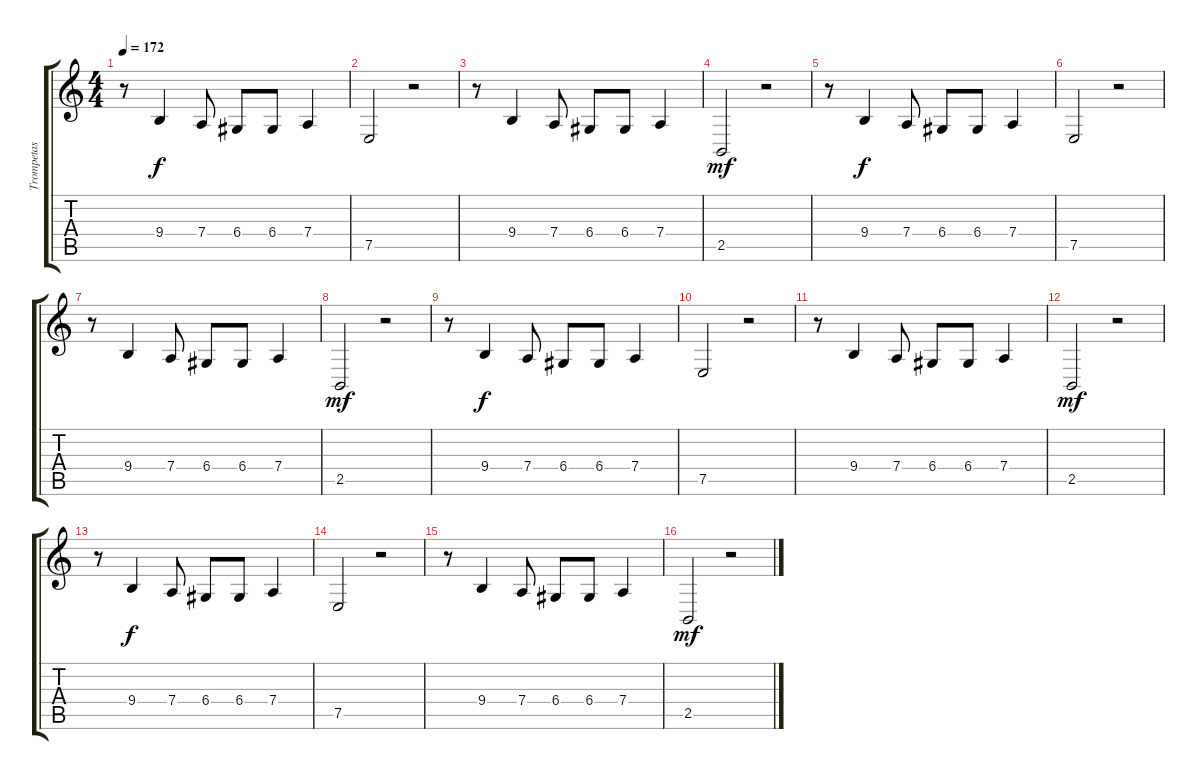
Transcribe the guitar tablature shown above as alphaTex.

\track ("Trompetas" "Trompetas") {instrument trombone}
\staff {score tabs}
\tuning (E4 B3 G3 D3 A2 E2) {hide}
\ts (4 4)
\tempo 172
\clef g2
\ks c
r.8{dy mf} 9.4.4{dy f} 7.4.8 6.4.8 6.4.8 7.4.4 |
7.5.2 r.2 |
r.8 9.4.4 7.4.8 6.4.8 6.4.8 7.4.4 |
2.5.2{dy mf} r.2 |
r.8 9.4.4{dy f} 7.4.8 6.4.8 6.4.8 7.4.4 |
7.5.2 r.2 |
r.8 9.4.4 7.4.8 6.4.8 6.4.8 7.4.4 |
2.5.2{dy mf} r.2 |
r.8 9.4.4{dy f} 7.4.8 6.4.8 6.4.8 7.4.4 |
7.5.2 r.2 |
r.8 9.4.4 7.4.8 6.4.8 6.4.8 7.4.4 |
2.5.2{dy mf} r.2 |
r.8 9.4.4{dy f} 7.4.8 6.4.8 6.4.8 7.4.4 |
7.5.2 r.2 |
r.8 9.4.4 7.4.8 6.4.8 6.4.8 7.4.4 |
2.5.2{dy mf} r.2
